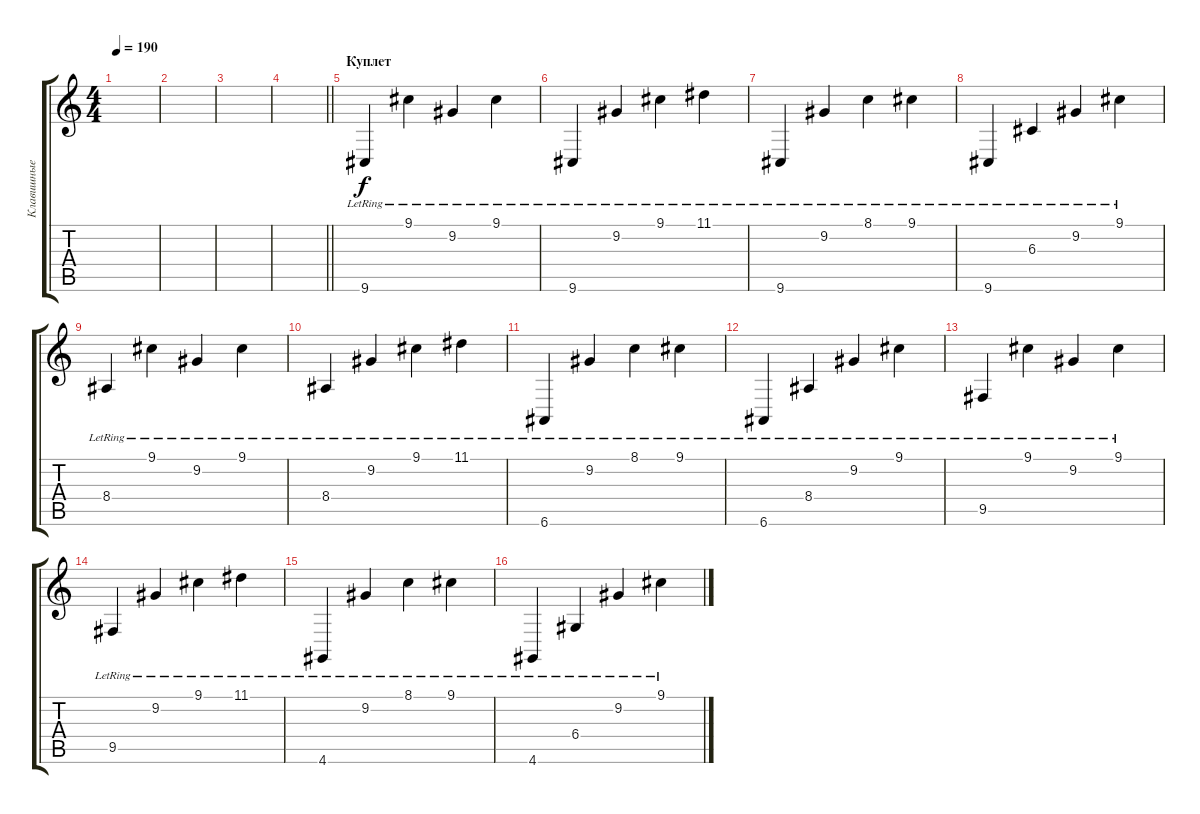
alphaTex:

\track ("Клавишные" "Клавишные") {instrument brightacousticpiano}
\staff {score tabs}
\tuning (E4 B3 G3 D3 A2 E2) {hide}
\ts (4 4)
\tempo 190
\clef g2
\ks c
|
|
|
\barLineRight lightlight
|
\section ("" "Куплет")
9.6{lr}.4 9.1{lr}.4 9.2{lr}.4 9.1{lr}.4 |
9.6{lr}.4 9.2{lr}.4 9.1{lr}.4 11.1{lr}.4 |
9.6{lr}.4 9.2{lr}.4 8.1{lr}.4 9.1{lr}.4 |
9.6{lr}.4 6.3{lr}.4 9.2{lr}.4 9.1{lr}.4 |
8.4{lr}.4 9.1{lr}.4 9.2{lr}.4 9.1{lr}.4 |
8.4{lr}.4 9.2{lr}.4 9.1{lr}.4 11.1{lr}.4 |
6.6{lr}.4 9.2{lr}.4 8.1{lr}.4 9.1{lr}.4 |
6.6{lr}.4 8.4{lr}.4 9.2{lr}.4 9.1{lr}.4 |
9.5{lr}.4 9.1{lr}.4 9.2{lr}.4 9.1{lr}.4 |
9.5{lr}.4 9.2{lr}.4 9.1{lr}.4 11.1{lr}.4 |
4.6{lr}.4 9.2{lr}.4 8.1{lr}.4 9.1{lr}.4 |
4.6{lr}.4 6.4{lr}.4 9.2{lr}.4 9.1{lr}.4
